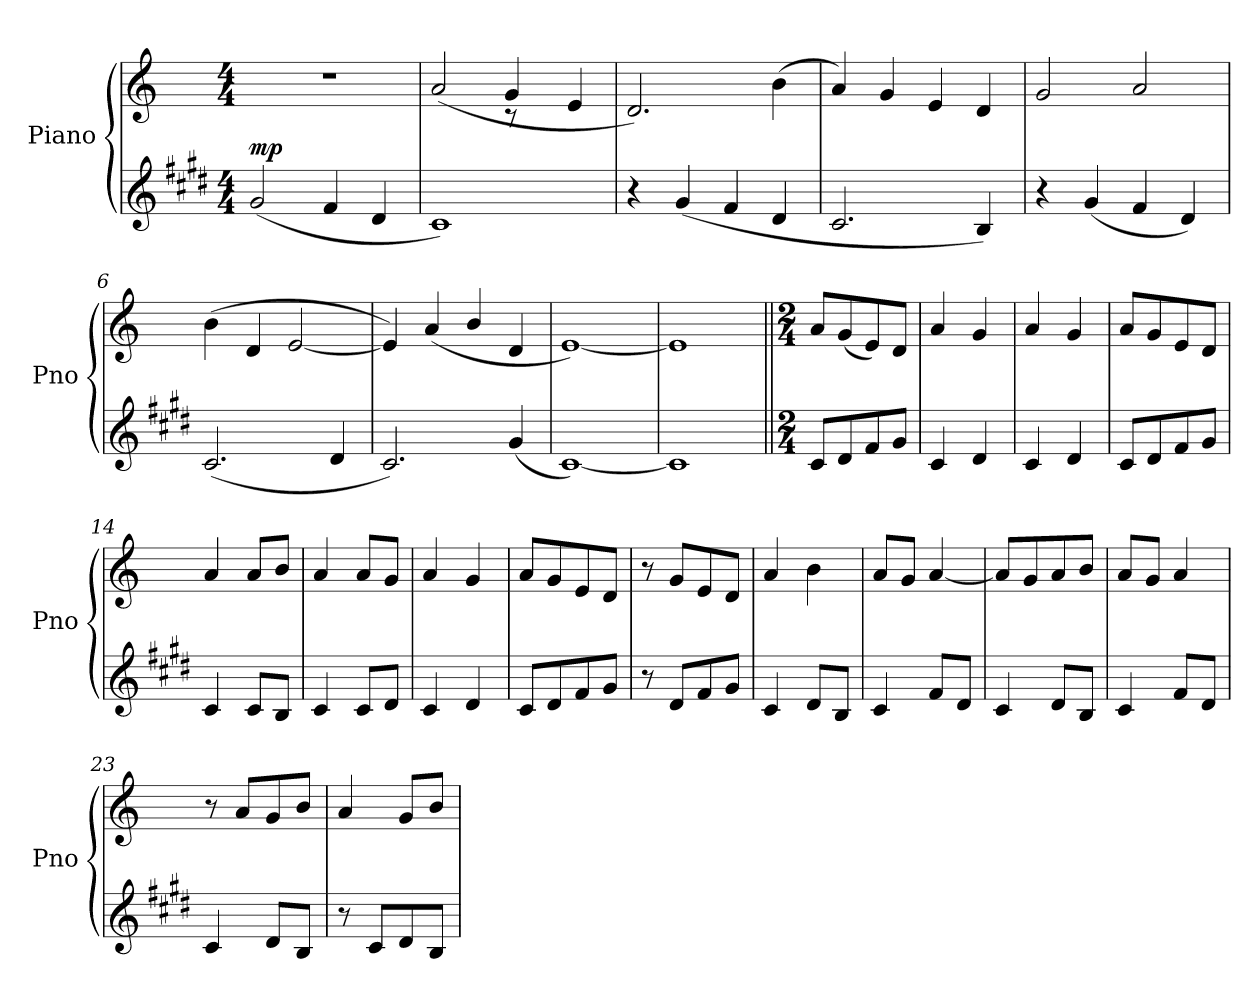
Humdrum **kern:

**kern	**dynam	**kern
*part2	*part2	*part1
*staff2	*staff2	*staff1
*I"Piano	*	*I"Piano
*I'Pno	*	*I'Pno
*clefG2	*	*clefG2
*k[f#c#g#d#]	*	*
*M4/4	*	*M4/4
*MM144	*	*MM144
=1	=1	=1
!	!LO:DY:a	!
(2g#/	mp	1r
4f#/	.	.
4d#/	.	.
=2	=2	=2
*	*	*^
1c#/)	.	(2a/	2ryy
.	.	4g/	8r
.	.	.	4.ryy
.	.	4e/	.
*	*	*v	*v
=3	=3	=3
4r	.	2.d/)
(4g#/	.	.
4f#/	.	.
4d#/	.	(4b\
=4	=4	=4
2.c#/	.	4a/)
.	.	4g/
.	.	4e/
4B/)	.	4d/
=5	=5	=5
4r	.	2g/
(4g#/	.	.
4f#/	.	2a/
4d#/)	.	.
!!LO:LB:g=z
=6	=6	=6
(2.c#/	.	(4b\
.	.	4d/
.	.	[2e/
4d#/	.	.
=7	=7	=7
2.c#/)	.	4e/])
.	.	(4a/
.	.	4b/
(4g#/	.	4d/
=8	=8	=8
[1c#/)	.	[1e/)
=9	=9	=9
1c#/]	.	1e/]
=10||	=10||	=10||
*M2/4	*	*M2/4
*	*	*MM152
8c#/L	.	8a/L
8d#/	.	(8g/
8f#/	.	8e/)
8g#/J	.	8d/J
=11	=11	=11
4c#/	.	4a/
4d#/	.	4g/
=12	=12	=12
4c#/	.	4a/
4d#/	.	4g/
!!LO:LB:g=z
=13	=13	=13
8c#/L	.	8a/L
8d#/	.	8g/
8f#/	.	8e/
8g#/J	.	8d/J
=14	=14	=14
4c#/	.	4a/
8c#/L	.	8a/L
8B/J	.	8b/J
=15	=15	=15
4c#/	.	4a/
8c#/L	.	8a/L
8d#/J	.	8g/J
=16	=16	=16
4c#/	.	4a/
4d#/	.	4g/
=17	=17	=17
8c#/L	.	8a/L
8d#/	.	8g/
8f#/	.	8e/
8g#/J	.	8d/J
=18	=18	=18
8r	.	8r
8d#/L	.	8g/L
8f#/	.	8e/
8g#/J	.	8d/J
!!LO:LB:g=z
=19	=19	=19
4c#/	.	4a/
8d#/L	.	4b\
8B/J	.	.
=20	=20	=20
4c#/	.	8a/L
.	.	8g/J
8f#/L	.	[4a/
8d#/J	.	.
=21	=21	=21
4c#/	.	8a/L]
.	.	8g/
8d#/L	.	8a/
8B/J	.	8b/J
=22	=22	=22
4c#/	.	8a/L
.	.	8g/J
8f#/L	.	4a/
8d#/J	.	.
=23	=23	=23
4c#/	.	8r
.	.	8a/L
8d#/L	.	8g/
8B/J	.	8b/J
=24	=24	=24
8r	.	4a/
8c#/L	.	.
8d#/	.	8g/L
8B/J	.	8b/J
=	=	=
*-	*-	*-
